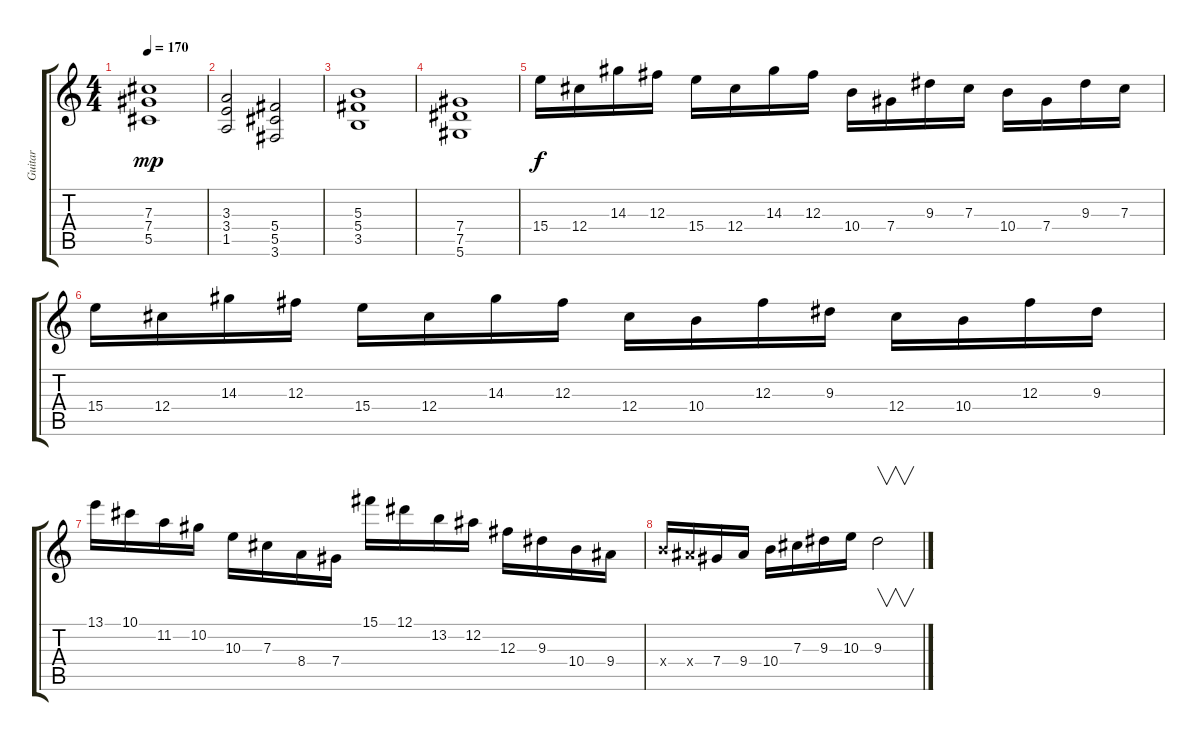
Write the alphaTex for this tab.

\track ("Guitar" "Guitar") {instrument distortionguitar}
\staff {score tabs}
\tuning (Eb4 Bb3 Gb3 Db3 Ab2 Eb2) {hide}
\ts (4 4)
\tempo 170
\clef g2
\ks c
(7.3 7.4 5.5).1{dy mp} |
(3.3 3.4 1.5).2 (5.4 5.5 3.6).2 |
(5.3 5.4 3.5).1 |
(7.4 7.5 5.6).1 |
15.4.16{dy f} 12.4.16 14.3.16 12.3.16 15.4.16 12.4.16 14.3.16 12.3.16 10.4.16 7.4.16 9.3.16 7.3.16 10.4.16 7.4.16 9.3.16 7.3.16 |
15.4.16 12.4.16 14.3.16 12.3.16 15.4.16 12.4.16 14.3.16 12.3.16 12.4.16 10.4.16 12.3.16 9.3.16 12.4.16 10.4.16 12.3.16 9.3.16 |
13.1.16 10.1.16 11.2.16 10.2.16 10.3.16 7.3.16 8.4.16 7.4.16 15.1.16 12.1.16 13.2.16 12.2.16 12.3.16 9.3.16 10.4.16 9.4.16 |
10.4{x}.16 9.4{x}.16 7.4.16 9.4.16 10.4.16 7.3.16 9.3.16 10.3.16 9.3.2{v}
